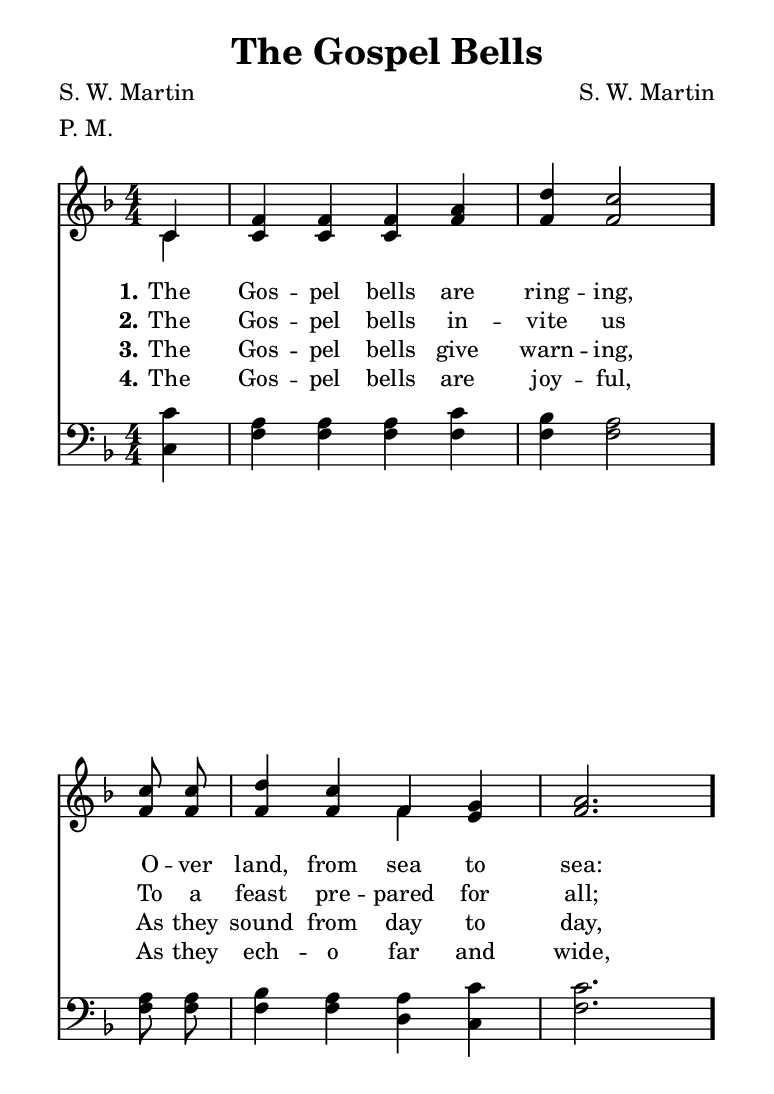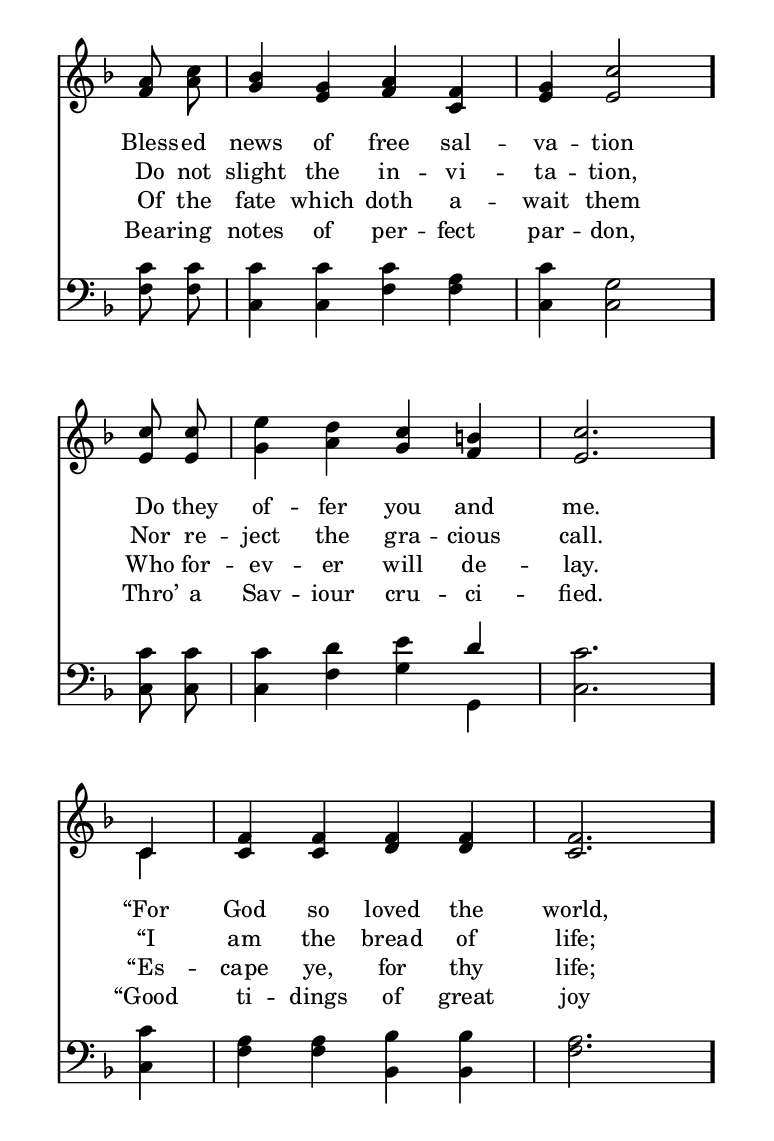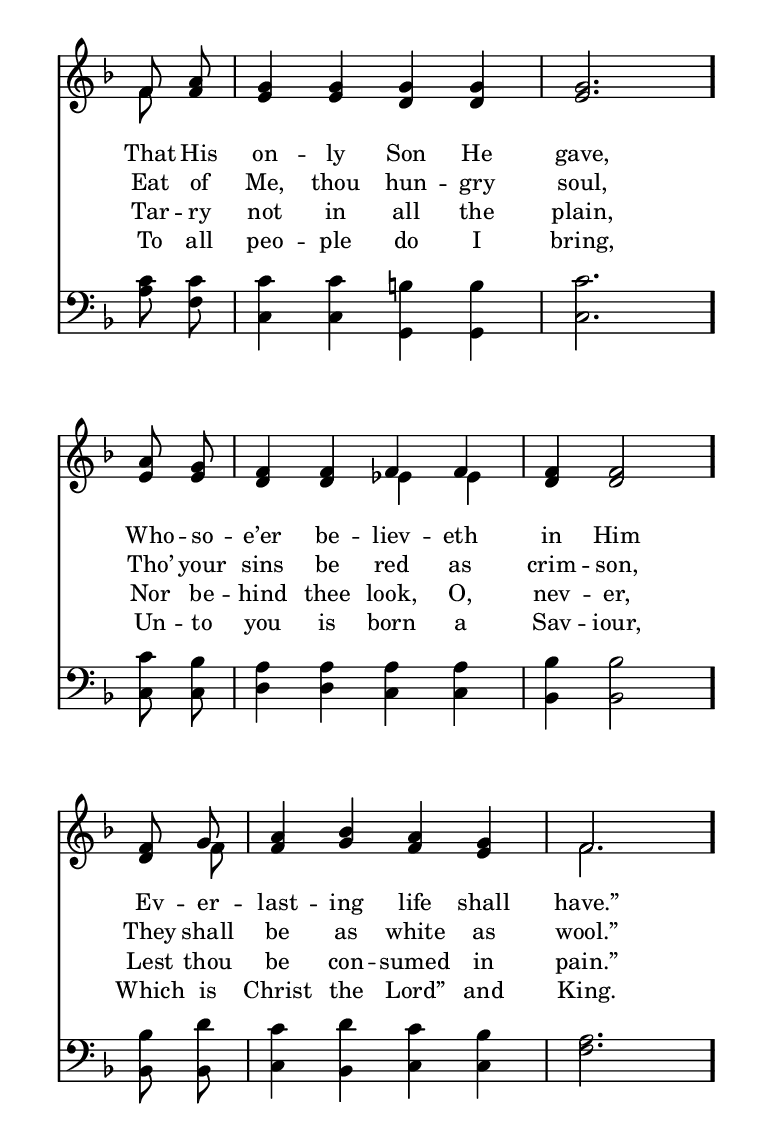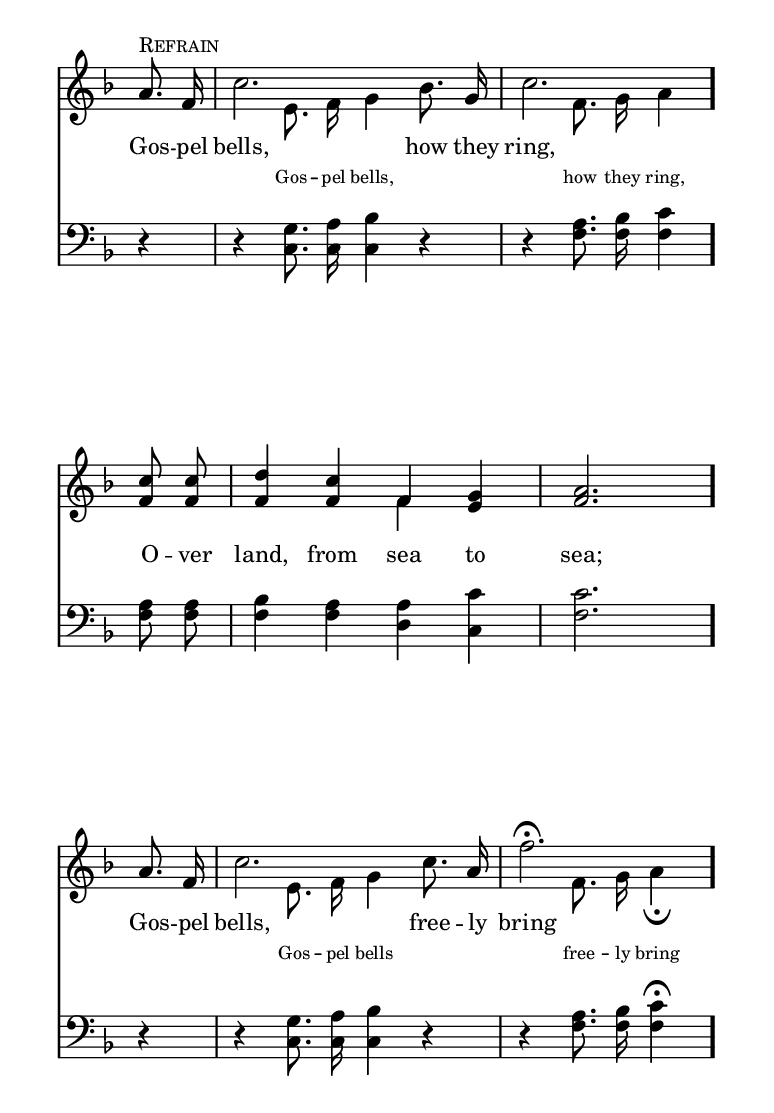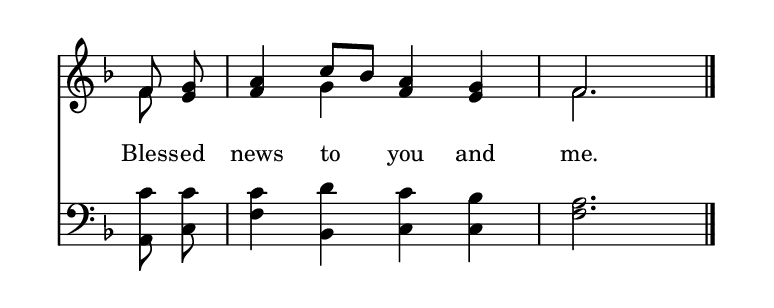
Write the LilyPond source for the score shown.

\include "common/global.ily"
\paper {
  \include "common/paper.ily"
  ragged-last-bottom = ##t
  page-count = #(cond (is-eogsized 2) (#t #f))
  system-count = #(cond (is-eogsized 6) (#t #f))
}

\header{
  %gospel
  hymnnumber = "38"
  title = "The Gospel Bells"
  tunename = ""
  meter = "P. M."
  poet = "S. W. Martin" % XXX just S.W.M. in the original
  composer = "S. W. Martin"
  %copyright = ""
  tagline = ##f
}

% for fermata in MIDI
ta = { \tempo 4=110 }
tb = { \tempo 4=55  }

patternAA = { \ta c4    | c4 c4      c4 c4 | c4 c2 }
patternAB = { \ta c8 c8 | c4 c4      c4 c4 | c4 c2 }
patternBA = { \ta c8 c8 | c4 c4      c4 c4 | c2.   }
patternBB = { \ta c4    | c4 c4      c4 c4 | c2.   }
patternBC = { \ta c8 c8 | c4 c8[ c8] c4 c4 | c2.   }
patternCA = { \ta c8. c16 | c2. c8. c16 | c2. }
patternCB = { \ta c8. c16 | c2. c8. c16 | c2. \fermata }
patternCC = { \ta c4 | c4 c8. c16 c4 c4 | c4 c8. c16 c4 }
patternCD = { \ta c4 | c4 c8. c16 c4 c4 | c4 c8. c16 \tb c4 \fermata } % \tb here affects CC as well
patternCE = { \ta c4 | c4 c8. c16 c4 c4 | c4 c8. c16 \tb c4          }

global = {
  \include "common/overrides.ily"
  \override Staff.TimeSignature.style = #'numbered
  \time 4/4
  \override Score.MetronomeMark.transparent = ##t % hide all fermata changes too
  \ta
  \key f \major
  \partial 4
  \autoBeamOff
}

notesSoprano = {
\global
\relative c' {

  \changePitch \patternAA { c    | f f f a     | d c }
  \changePitch \patternBA { c c  | d c f, g    | a   }
  \changePitch \patternAB { a c  | bes g a f   | g c }
  \changePitch \patternBA { c c  | e d c b     | c   }

  \changePitch \patternBB { c,   | f f f f     | f   }
  \changePitch \patternBA { f a  | g g g g     | g   }
  \changePitch \patternAB { a g  | f f f f     | f f }
  \changePitch \patternBA { f g  | a bes a g   | f   } \pageBreak

  << s^\markup { \small \caps "Refrain" }
  \changePitch \patternCA { a f  | c' bes g    | c   } >>
  \changePitch \patternBA { c c  | d c f, g    | a   }
  \changePitch \patternCB { a f  | c' c a      | f'  }
  \changePitch \patternBC { f, g | a c bes a g | f   }

  \bar "|."

}
}

notesAlto = {
\global
\relative e' {

  \changePitch \patternAA { c   | c c c f     | f f   }
  \changePitch \patternBA { f f | f f f e     | f     }
  \changePitch \patternAB { f a | g e f c     | e e   }
  \changePitch \patternBA { e e | g a g f     | e     }

  \changePitch \patternBB { c   | c c d d     | c     }
  \changePitch \patternBA { f f | e e d d     | e     }
  \changePitch \patternAB { e e | d d ees ees | d d   }
  \changePitch \patternBA { d f | f g f e     | f     }

  \changePitch \patternCC { r   | r e f g r   | r f g a }
  \changePitch \patternBA { f f | f f f e     | f     }
  \changePitch \patternCD { r   | r e f g r   | r f g a }
  \changePitch \patternBA { f e | f g f e     | f     }

}
}

notesTenor = {
\global
\relative a {

  \changePitch \patternAA { c | a a a c | bes a }
  \changePitch \patternBA { a a | bes a a c | c }
  \changePitch \patternAB { c c | c c c a | c g }
  \changePitch \patternBA { c c | c d e d | c }

  \changePitch \patternBB { c | a a bes bes | a }
  \changePitch \patternBA { c c | c c b b | c }
  \changePitch \patternAB { c bes | a a a a | bes bes }
  \changePitch \patternBA { bes d | c d c bes | a }

  \changePitch \patternCC { r   | r g a bes r | r a bes c }
  \changePitch \patternBA { a a | bes a a c   | c }
  \changePitch \patternCE { r   | r g a bes r | r a bes c }
  \changePitch \patternBA { c c | c d c bes   | a }

}
}

notesBass = {
\global
\relative f {

  \changePitch \patternAA { c | f f f f | f f }
  \changePitch \patternBA { f f | f f d c | f }
  \changePitch \patternAB { f f | c c f f | c c }
  \changePitch \patternBA { c c | c f g g, | c }

  \changePitch \patternBB { c | f f bes, bes | f' }
  \changePitch \patternBA { a f | c c g g | c }
  \changePitch \patternAB { c c | d d c c | bes bes }
  \changePitch \patternBA { bes bes | c bes c c | f }

  \changePitch \patternCC { r    | r c c c r  | r f f f }
  \changePitch \patternBA { f f  | f f d c    | f }
  \changePitch \patternCD { r    | r c c c r  | r f f f }
  \changePitch \patternBA { a, c | f bes, c c | f }

}
}

RefrainA = \lyricmode {

Gos -- pel bells, how they ring, \bar "."
O -- ver land, from sea to sea; \bar "." \break
Gos -- pel bells, free -- ly bring \bar "."
Bless -- ed news to you and me. \bar "." \break

}

RefrainBottomClef = \lyricmode {

\override LyricText.font-size = #-2
\repeat unfold 57 { \skip 4 }
Gos -- pel bells,
how they ring,
\repeat unfold 7 { \skip 8 }
Gos -- pel bells
free -- ly bring

}

wordsA = \lyricmode {
\set stanza = "1."

The Gos -- pel bells are ring -- ing, \bar "."
O -- ver land, from sea to sea: \bar "." \break
Bless -- ed news of free sal -- va -- tion \bar "."
Do they of -- fer you and me. \bar "." \break
“For God so loved the world, \bar "."
That His on -- ly Son He gave, \bar "." \break
Who -- so -- e’er be -- liev -- eth in Him \bar "."
Ev -- er -- last -- ing life shall have.” \bar "." \break

}

wordsB = \lyricmode {
\set stanza = "2."

The Gos -- pel bells in -- vite us
To a feast pre -- pared for all;
Do not slight the in -- vi -- ta -- tion,
Nor re -- ject the gra -- cious call.
“I am the bread of life;
Eat of Me, thou hun -- gry soul,
Tho’ your sins be red as crim -- son,
They shall be as white as wool.”

\RefrainA

}

wordsC = \lyricmode {
\set stanza = "3."

The Gos -- pel bells give warn -- ing,
As they sound from day to day,
Of the fate which doth a -- wait them
Who for -- ev -- er will de -- lay.
“Es -- cape ye, for thy life;
Tar -- ry not in all the plain,
Nor be -- hind thee look, O, nev -- er,
Lest thou be con -- sumed in pain.”

}

wordsD = \lyricmode {
\set stanza = "4."

The Gos -- pel bells are joy -- ful,
As they ech -- o far and wide,
Bear -- ing notes of per -- fect par -- don,
Thro’ a Sav -- iour cru -- ci -- fied.
“Good ti -- dings of great joy
To all peo -- ple do I bring,
Un -- to you is born a Sav -- iour,
Which is Christ the Lord” and King.

}

\score {
  \context ChoirStaff <<
    \context Staff = upper <<
      \set Staff.autoBeaming = ##f
      \set ChoirStaff.systemStartDelimiter = #'SystemStartBar
      \set ChoirStaff.printPartCombineTexts = ##f
      \partcombine #'(2 . 9) \notesSoprano \notesAlto
      \context NullVoice = sopranos { \voiceOne << \notesSoprano >> }
      \context NullVoice = altos { \voiceTwo << \notesAlto >> }
      \context Lyrics = one   \lyricsto sopranos \wordsA
      \context Lyrics = two   \lyricsto sopranos \wordsB
      \context Lyrics = three \lyricsto sopranos \wordsC
      \context Lyrics = four  \lyricsto sopranos \wordsD
    >>
    \context Staff = men <<
      \set Staff.autoBeaming = ##f
      \clef bass
      \set ChoirStaff.printPartCombineTexts = ##f
      \partcombine #'(2 . 9) \notesTenor \notesBass
      \context NullVoice = tenors { \voiceOne << \notesTenor >> }
      \context NullVoice = basses { \voiceTwo << \notesBass >> }
    >>
	\new Lyrics \with { alignAboveContext = men } \lyricsto tenors \RefrainBottomClef
  >>
  \layout {
    \include "common/layout.ily"
  }
  \midi{
    \include "common/midi.ily"
  }
}

\version "2.19.49"  % necessary for upgrading to future LilyPond versions.

% vi:set et ts=2 sw=2 ai nocindent syntax=lilypond:
